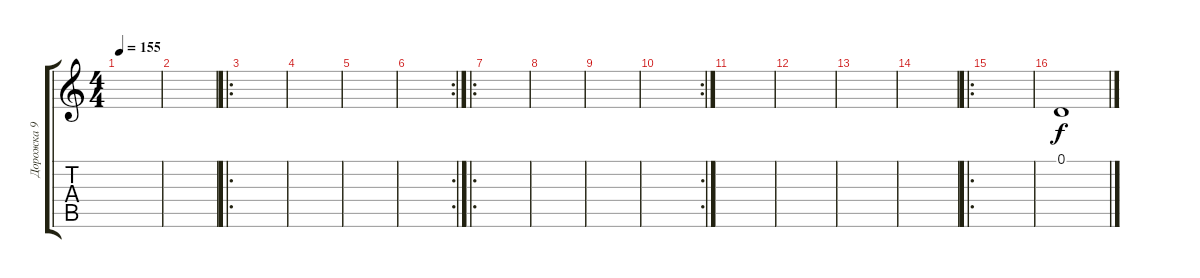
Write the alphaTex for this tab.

\track ("Дорожка 9" "Дорожка 9") {instrument orchestralharp}
\staff {score tabs}
\tuning (D4 A3 F3 C3 G2 D2) {hide}
\ts (4 4)
\tempo 155
\clef g2
\ks c
|
|
\ro
|
|
|
\rc 2
|
\ro
|
|
|
\rc 2
|
|
|
|
|
\ro
|
0.1.1
